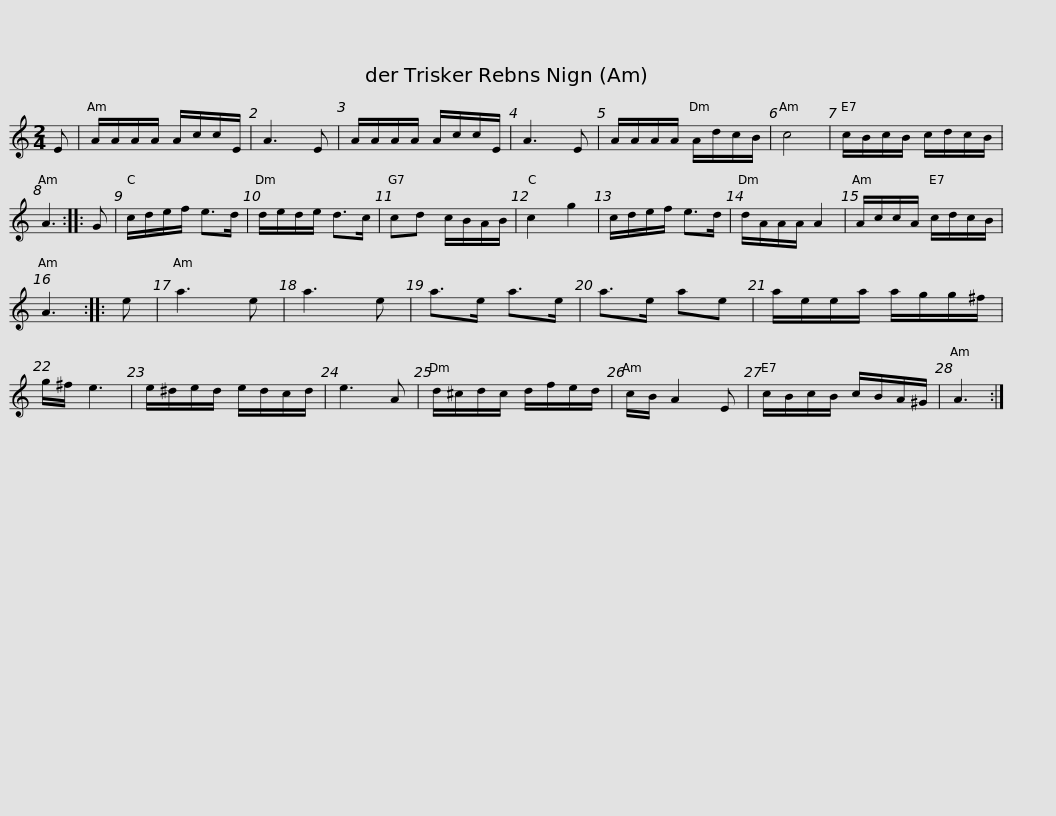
X:1
L:1/8
M:2/4
I:linebreak $
K:C
V:1 treble
V:1
 E | A/A/A/A/ A/c/c/E/ | A3 E | A/A/A/A/ A/c/c/E/ | A3 E | %5
 A/A/A/A/ A/d/c/B/ | c4 | c/B/c/B/ c/d/c/B/ | A3 :: G |$ %10
 c/d/e/f/ e>d | d/e/d/e/ d>c | cd c/B/A/B/ | c2 g2 | c/d/e/f/ e>d | %15
 d/A/A/A/ A2 | A/c/c/A/ c/d/c/B/ | A3 :: e |$ a3 e | %20
 a3 e | a>e a>e | a>e ae | a/e/e/a/ a/g/g/^f/ | g/^f/ e3 | %25
 e/^d/e/d/ e/d/c/d/ | e3 A |$ d/^c/d/c/ d/f/e/d/ | c/B/ A2 E | c/B/c/B/ c/B/A/^G/ | %30
 A3 :| %31
